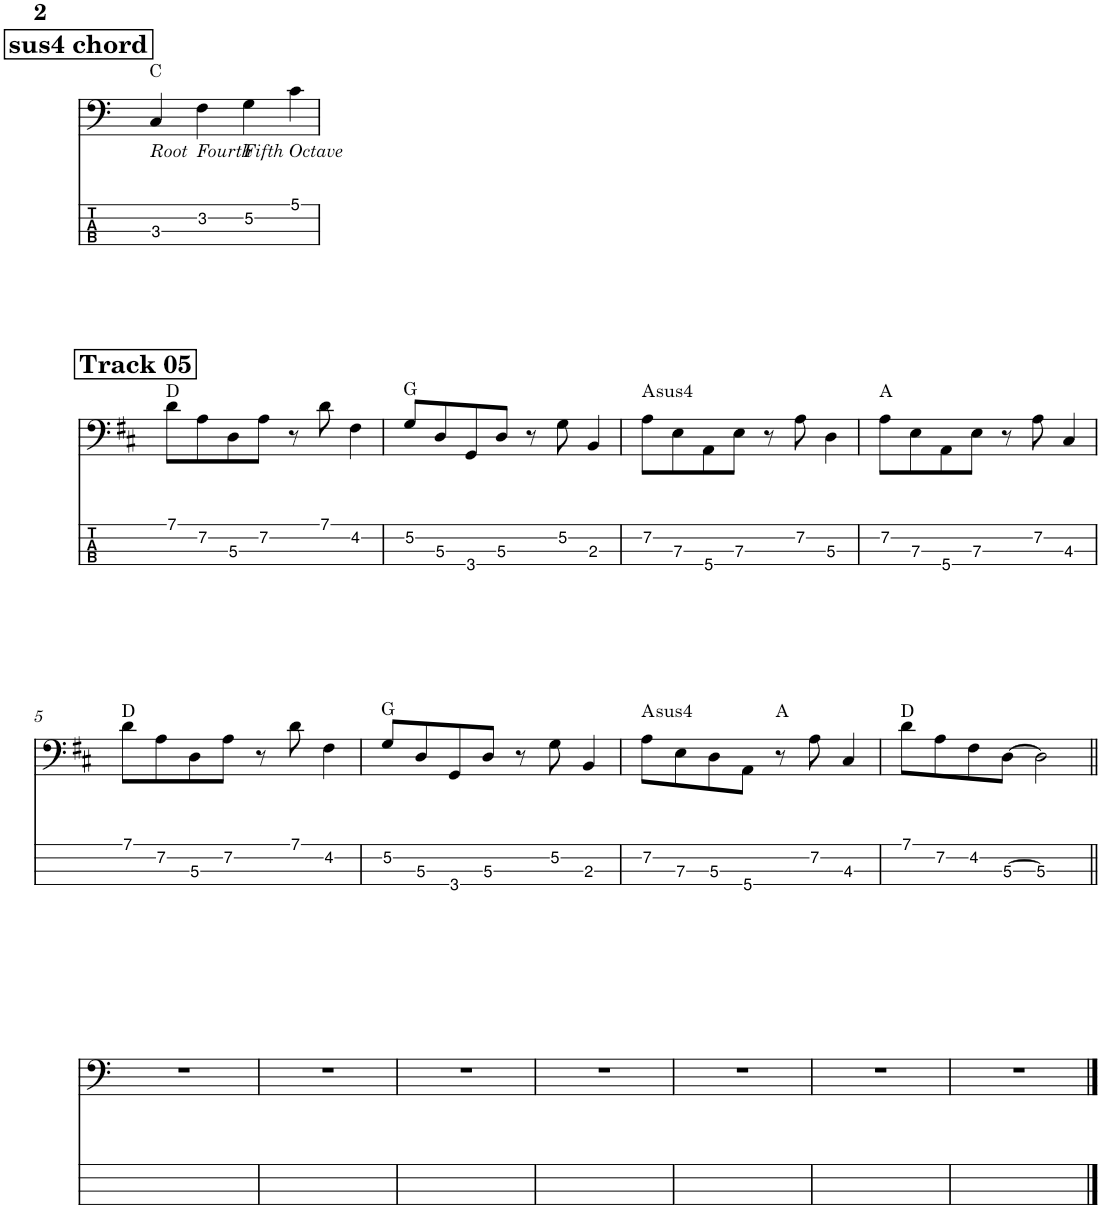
**kern	**kern	**harte
*part1	*part1	*part1
*staff2	*staff1	*
*I"Electric Bass	*	*
*I'El. B.	*	*
!!LO:PB:g=z
*stria4	*	*
*	*clefF4	*
*Trd7c12	*Trd7c12	*
*k[]	*k[]	*
*M4/4	*M4/4	*
!!LO:REH:place=s1:a:B:cj:fs=14:t=sus4 chord
=1	=1	=1
!	!LO:TX:b:i:t=Root	!
4C	4C/	C:maj
!	!LO:TX:b:i:t=Fourth	!
4F	4F\	.
!	!LO:TX:b:i:t=Fifth	!
4G	4G\	.
!	!LO:TX:b:i:t=Octave	!
4c	4c\	.
!!LO:LB:g=z
!!LO:REH:place=s1:a:B:cj:fs=14:t=Track 05
=1	=1	=1
*stria4	*	*
*k[f#c#]	*k[f#c#]	*
8dL	8d\L	D:maj
8AJ	8A\	.
8DL	8D\	.
8AJ	8A\J	.
8r	8r	.
8d	8d\	.
4F#	4F#\	.
=2	=2	=2
8GL	8G/L	G:maj
8DJ	8D/	.
8GGL	8GG/	.
8DJ	8D/J	.
8r	8r	.
8G	8G\	.
4BB	4BB/	.
=3	=3	=3
!	!	!LO:H:kt=4
8AL	8A\L	A:sus4
8EJ	8E\	.
8AAL	8AA\	.
8EJ	8E\J	.
8r	8r	.
8A	8A\	.
4D	4D\	.
=4	=4	=4
8AL	8A\L	A:maj
8EJ	8E\	.
8AAL	8AA\	.
8EJ	8E\J	.
8r	8r	.
8A	8A\	.
4C#	4C#/	.
!!LO:LB:g=z
=5	=5	=5
8dL	8d\L	D:maj
8AJ	8A\	.
8DL	8D\	.
8AJ	8A\J	.
8r	8r	.
8d	8d\	.
4F#	4F#\	.
=6	=6	=6
8GL	8G/L	G:maj
8DJ	8D/	.
8GGL	8GG/	.
8DJ	8D/J	.
8r	8r	.
8G	8G\	.
4BB	4BB/	.
=7	=7	=7
!	!	!LO:H:kt=4
8AL	8A\L	A:sus4
8EJ	8E\	.
8DL	8D\	.
8AAJ	8AA\J	.
8r	8r	A:maj
8A	8A\	.
4C#	4C#/	.
=8	=8	=8
8dL	8d\L	D:maj
8AJ	8A\	.
8F#L	8F#\	.
[8DJ	[8D\J	.
2D]	2D\]	.
!!LO:LB:g=z
=1||	=1||	=1||
*stria4	*	*
*k[]	*k[]	*
1r	1r	.
=2	=2	=2
1r	1r	.
=3	=3	=3
1r	1r	.
=4	=4	=4
1r	1r	.
=5	=5	=5
1r	1r	.
=6	=6	=6
1r	1r	.
=7	=7	=7
1r	1r	.
==	==	==
*-	*-	*-
